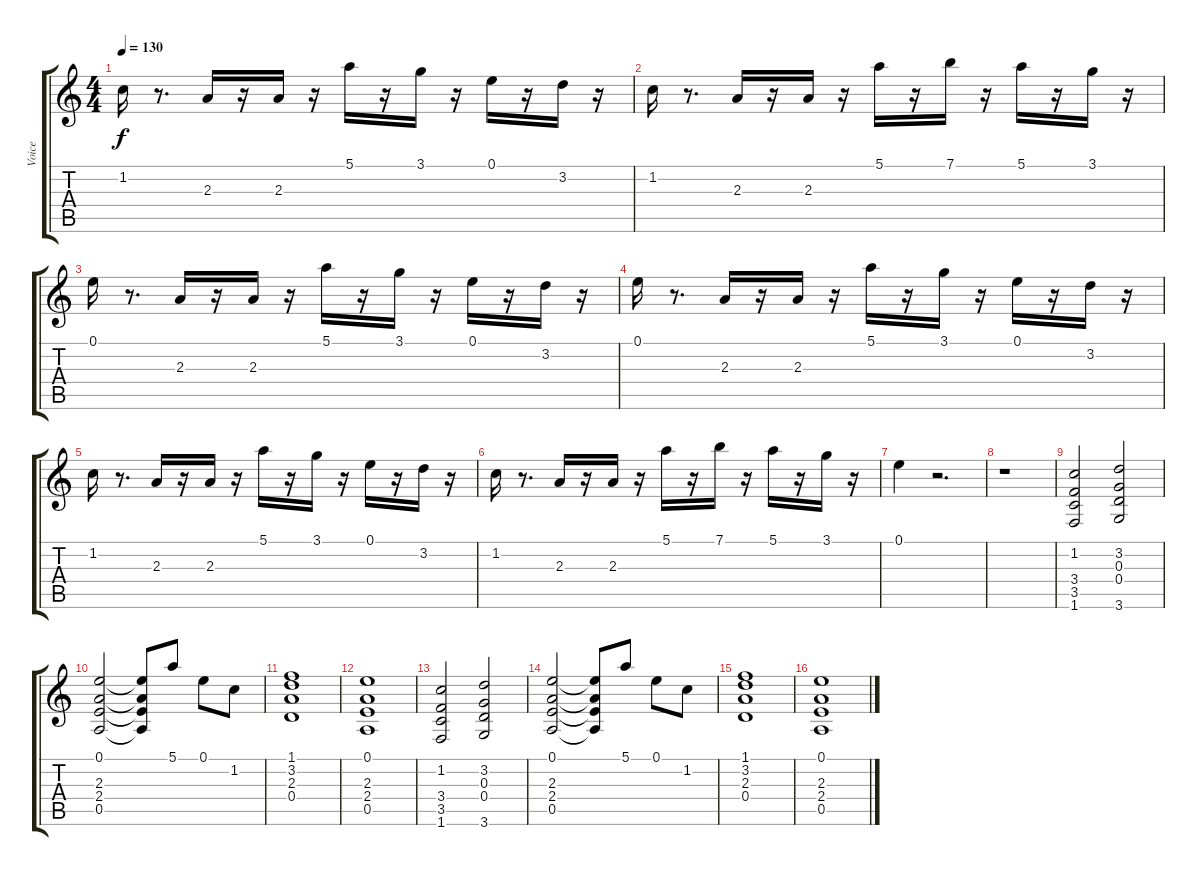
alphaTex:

\track ("Voice" "Voice") {instrument distortionguitar}
\staff {score tabs}
\tuning (E4 B3 G3 D3 A2 E2) {hide}
\ts (4 4)
\tempo 130
\clef g2
\ks c
1.2.16{dy f} r.8{d} 2.3.16 r.16 2.3.16 r.16 5.1.16 r.16 3.1.16 r.16 0.1.16 r.16 3.2.16 r.16 |
1.2.16 r.8{d} 2.3.16 r.16 2.3.16 r.16 5.1.16 r.16 7.1.16 r.16 5.1.16 r.16 3.1.16 r.16 |
0.1.16 r.8{d} 2.3.16 r.16 2.3.16 r.16 5.1.16 r.16 3.1.16 r.16 0.1.16 r.16 3.2.16 r.16 |
0.1.16 r.8{d} 2.3.16 r.16 2.3.16 r.16 5.1.16 r.16 3.1.16 r.16 0.1.16 r.16 3.2.16 r.16 |
1.2.16 r.8{d} 2.3.16 r.16 2.3.16 r.16 5.1.16 r.16 3.1.16 r.16 0.1.16 r.16 3.2.16 r.16 |
1.2.16 r.8{d} 2.3.16 r.16 2.3.16 r.16 5.1.16 r.16 7.1.16 r.16 5.1.16 r.16 3.1.16 r.16 |
0.1.4 r.2{d} |
r.1 |
(1.2 3.4 3.5 1.6).2 (3.2 0.3 0.4 3.6).2 |
(0.1 2.3 2.4 0.5).2 (0.1{t} 2.3{t} 2.4{t} 0.5{t}).8 5.1.8 0.1.8 1.2.8 |
(1.1 3.2 2.3 0.4).1 |
(0.1 2.3 2.4 0.5).1 |
(1.2 3.4 3.5 1.6).2 (3.2 0.3 0.4 3.6).2 |
(0.1 2.3 2.4 0.5).2 (0.1{t} 2.3{t} 2.4{t} 0.5{t}).8 5.1.8 0.1.8 1.2.8 |
(1.1 3.2 2.3 0.4).1 |
(0.1 2.3 2.4 0.5).1
